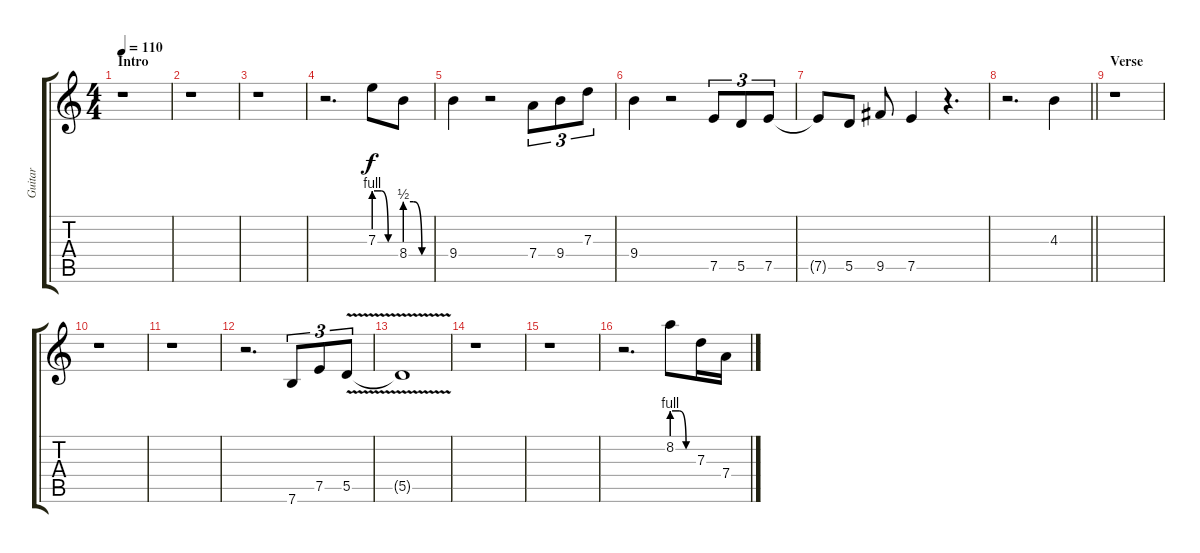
\track ("Guitar" "Guitar") {instrument overdrivenguitar}
\staff {score tabs}
\tuning (E4 B3 G3 D3 A2 E2) {hide}
\ts (4 4)
\section ("" "Intro")
\tempo 110
\clef g2
\ks c
r.1{dy f instrument overdrivenguitar} |
r.1 |
r.1 |
r.2{d} 7.3{be (custom 0 4 20 4 40 0 60 0)}.8 8.4{be (custom 0 2 20 2 40 0 60 0)}.8 |
9.4.4 r.2 7.4.8{tu (3 2)} 9.4.8{tu (3 2)} 7.3.8{tu (3 2)} |
9.4.4 r.2 7.5.8{tu (3 2)} 5.5.8{tu (3 2)} 7.5.8{tu (3 2)} |
7.5{t}.8 5.5.8 9.5.8 7.5.4 r.4{d} |
\barLineRight lightlight
r.2{d} 4.3.4 |
\section ("" "Verse")
r.1 |
r.1 |
r.1 |
r.2{d} 7.6.8{tu (3 2)} 7.5.8{tu (3 2)} 5.5{v}.8{tu (3 2)} |
5.5{t}.1 |
r.1 |
r.1 |
r.2{d} 8.2{be (custom 0 4 20 4 40 0 60 0)}.8 7.3.16 7.4.16
